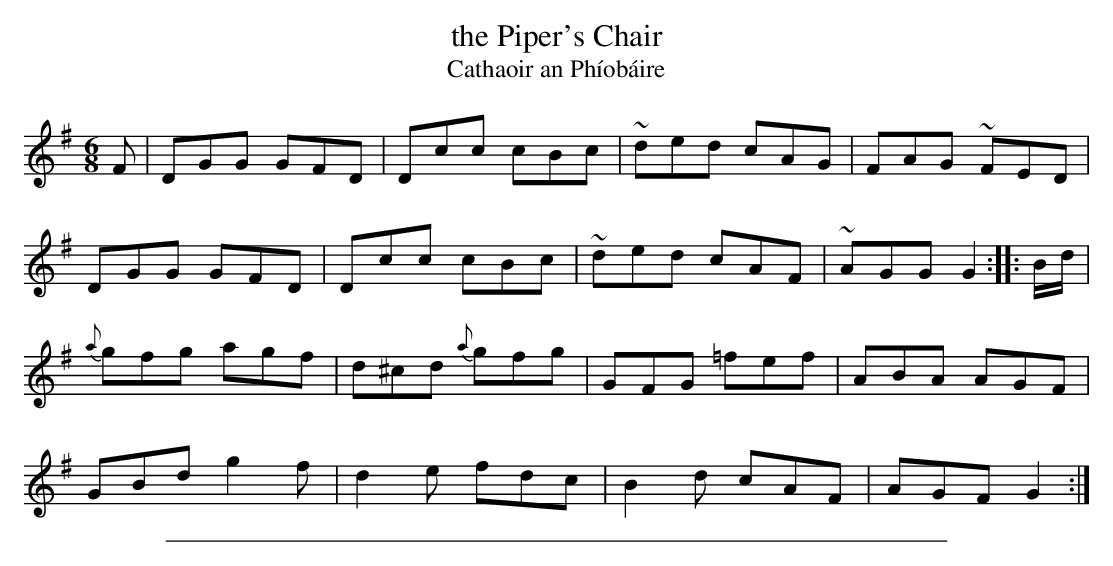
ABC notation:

X:1
T: the Piper's Chair
T: Cathaoir an Ph\'iob\'aire
M:6/8
L:1/8
K:G
F | DGG GFD | Dcc cBc | ~ded cAG | FAG ~FED |
DGG GFD | Dcc cBc | ~ded cAF | ~AGG G2 :: B/d/ |
{a}gfg agf | d^cd {a}gfg | GFG =fef | ABA AGF |
GBd g2 f | d2 e fdc | B2 d cAF | AGF G2 :|
